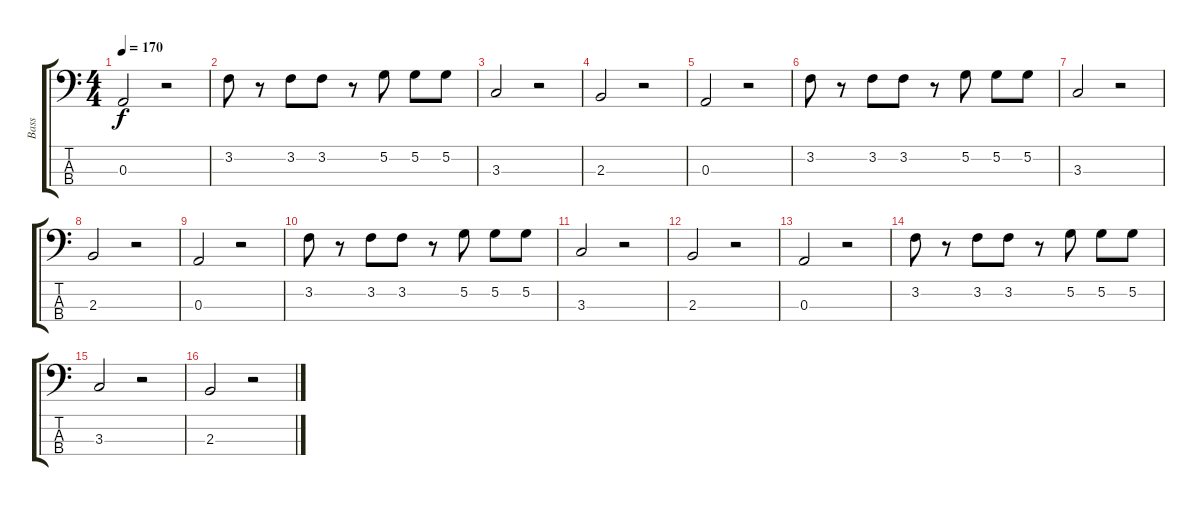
\track ("Bass" "Bass") {instrument electricbassfinger}
\staff {score tabs}
\tuning (G2 D2 A1 E1) {hide}
\ts (4 4)
\tempo 170
\clef f4
\ks c
0.3.2{dy f} r.2 |
3.2.8 r.8 3.2.8 3.2.8 r.8 5.2.8 5.2.8 5.2.8 |
3.3.2 r.2 |
2.3.2 r.2 |
0.3.2 r.2 |
3.2.8 r.8 3.2.8 3.2.8 r.8 5.2.8 5.2.8 5.2.8 |
3.3.2 r.2 |
2.3.2 r.2 |
0.3.2 r.2 |
3.2.8 r.8 3.2.8 3.2.8 r.8 5.2.8 5.2.8 5.2.8 |
3.3.2 r.2 |
2.3.2 r.2 |
0.3.2 r.2 |
3.2.8 r.8 3.2.8 3.2.8 r.8 5.2.8 5.2.8 5.2.8 |
3.3.2 r.2 |
2.3.2 r.2
